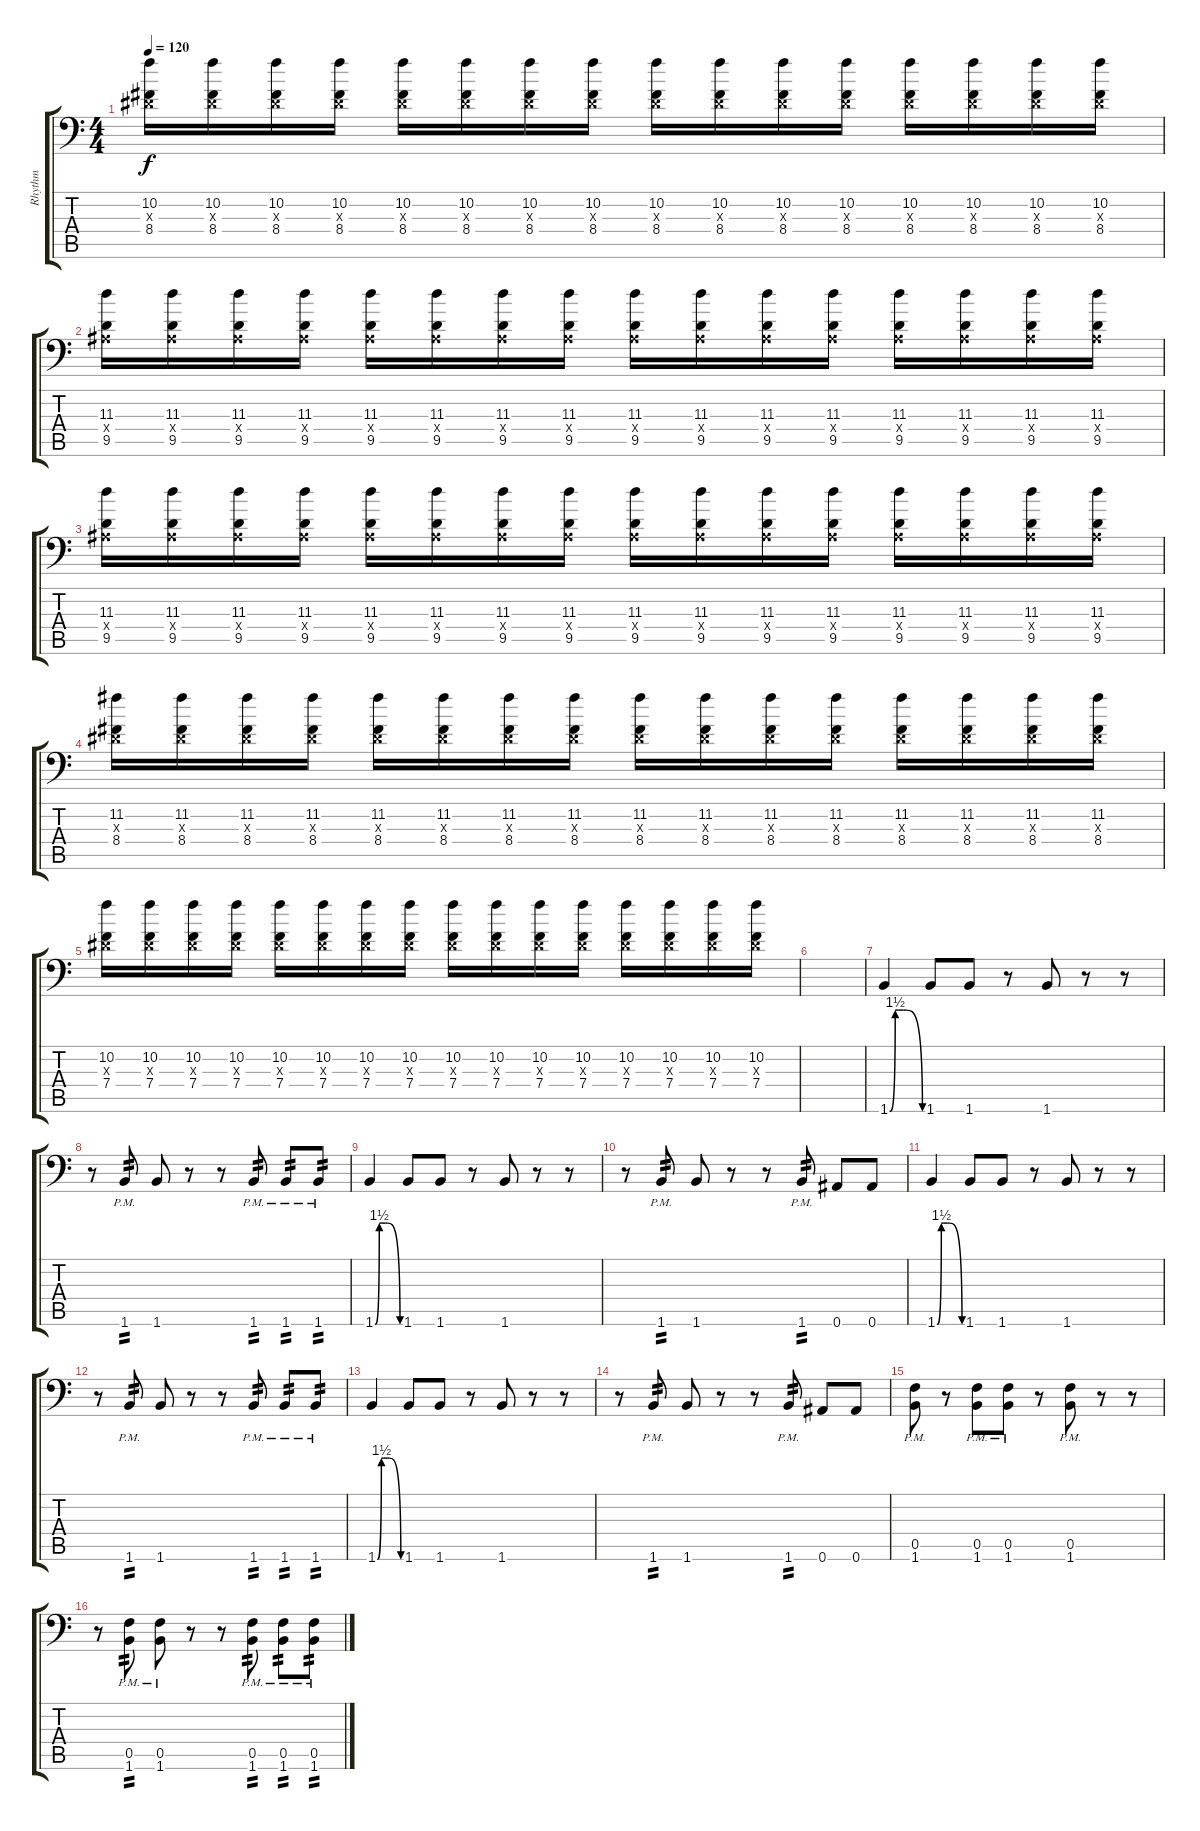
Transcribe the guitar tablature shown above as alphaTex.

\track ("Rhythm" "Rhythm") {instrument distortionguitar}
\staff {score tabs}
\tuning (C4 G3 Eb3 Bb2 F2 Bb1) {hide}
\ts (4 4)
\tempo 120
\clef f4
\ks c
(10.2 0.3{x} 8.4).16{dy f} (10.2 0.3{x} 8.4).16 (10.2 0.3{x} 8.4).16 (10.2 0.3{x} 8.4).16 (10.2 0.3{x} 8.4).16 (10.2 0.3{x} 8.4).16 (10.2 0.3{x} 8.4).16 (10.2 0.3{x} 8.4).16 (10.2 0.3{x} 8.4).16 (10.2 0.3{x} 8.4).16 (10.2 0.3{x} 8.4).16 (10.2 0.3{x} 8.4).16 (10.2 0.3{x} 8.4).16 (10.2 0.3{x} 8.4).16 (10.2 0.3{x} 8.4).16 (10.2 0.3{x} 8.4).16 |
(11.3 0.4{x} 9.5).16 (11.3 0.4{x} 9.5).16 (11.3 0.4{x} 9.5).16 (11.3 0.4{x} 9.5).16 (11.3 0.4{x} 9.5).16 (11.3 0.4{x} 9.5).16 (11.3 0.4{x} 9.5).16 (11.3 0.4{x} 9.5).16 (11.3 0.4{x} 9.5).16 (11.3 0.4{x} 9.5).16 (11.3 0.4{x} 9.5).16 (11.3 0.4{x} 9.5).16 (11.3 0.4{x} 9.5).16 (11.3 0.4{x} 9.5).16 (11.3 0.4{x} 9.5).16 (11.3 0.4{x} 9.5).16 |
(11.3 0.4{x} 9.5).16 (11.3 0.4{x} 9.5).16 (11.3 0.4{x} 9.5).16 (11.3 0.4{x} 9.5).16 (11.3 0.4{x} 9.5).16 (11.3 0.4{x} 9.5).16 (11.3 0.4{x} 9.5).16 (11.3 0.4{x} 9.5).16 (11.3 0.4{x} 9.5).16 (11.3 0.4{x} 9.5).16 (11.3 0.4{x} 9.5).16 (11.3 0.4{x} 9.5).16 (11.3 0.4{x} 9.5).16 (11.3 0.4{x} 9.5).16 (11.3 0.4{x} 9.5).16 (11.3 0.4{x} 9.5).16 |
(11.2 0.3{x} 8.4).16 (11.2 0.3{x} 8.4).16 (11.2 0.3{x} 8.4).16 (11.2 0.3{x} 8.4).16 (11.2 0.3{x} 8.4).16 (11.2 0.3{x} 8.4).16 (11.2 0.3{x} 8.4).16 (11.2 0.3{x} 8.4).16 (11.2 0.3{x} 8.4).16 (11.2 0.3{x} 8.4).16 (11.2 0.3{x} 8.4).16 (11.2 0.3{x} 8.4).16 (11.2 0.3{x} 8.4).16 (11.2 0.3{x} 8.4).16 (11.2 0.3{x} 8.4).16 (11.2 0.3{x} 8.4).16 |
(10.2 0.3{x} 7.4).16 (10.2 0.3{x} 7.4).16 (10.2 0.3{x} 7.4).16 (10.2 0.3{x} 7.4).16 (10.2 0.3{x} 7.4).16 (10.2 0.3{x} 7.4).16 (10.2 0.3{x} 7.4).16 (10.2 0.3{x} 7.4).16 (10.2 0.3{x} 7.4).16 (10.2 0.3{x} 7.4).16 (10.2 0.3{x} 7.4).16 (10.2 0.3{x} 7.4).16 (10.2 0.3{x} 7.4).16 (10.2 0.3{x} 7.4).16 (10.2 0.3{x} 7.4).16 (10.2 0.3{x} 7.4).16 |
|
1.6{be (custom 0 0 10 6 16 6 25 6 30 6 60 0)}.4 1.6.8 1.6.8 r.8 1.6.8 r.8 r.8 |
r.8 1.6{pm}.8{tp 2} 1.6.8 r.8 r.8 1.6{pm}.8{tp 2} 1.6{pm}.8{tp 2} 1.6{pm}.8{tp 2} |
1.6{be (custom 0 0 10 6 16 6 25 6 30 6 60 0)}.4 1.6.8 1.6.8 r.8 1.6.8 r.8 r.8 |
r.8 1.6{pm}.8{tp 2} 1.6.8 r.8 r.8 1.6{pm}.8{tp 2} 0.6.8 0.6.8 |
1.6{be (custom 0 0 10 6 16 6 25 6 30 6 60 0)}.4 1.6.8 1.6.8 r.8 1.6.8 r.8 r.8 |
r.8 1.6{pm}.8{tp 2} 1.6.8 r.8 r.8 1.6{pm}.8{tp 2} 1.6{pm}.8{tp 2} 1.6{pm}.8{tp 2} |
1.6{be (custom 0 0 10 6 16 6 25 6 30 6 60 0)}.4 1.6.8 1.6.8 r.8 1.6.8 r.8 r.8 |
r.8 1.6{pm}.8{tp 2} 1.6.8 r.8 r.8 1.6{pm}.8{tp 2} 0.6.8 0.6.8 |
(0.5{pm} 1.6{pm}).8 r.8 (0.5{pm} 1.6{pm}).8 (0.5{pm} 1.6{pm}).8 r.8 (0.5{pm} 1.6{pm}).8 r.8 r.8 |
r.8 (0.5{pm} 1.6{pm}).8{tp 2} (0.5{pm} 1.6{pm}).8 r.8 r.8 (0.5{pm} 1.6{pm}).8{tp 2} (0.5{pm} 1.6{pm}).8{tp 2} (0.5{pm} 1.6{pm}).8{tp 2}
